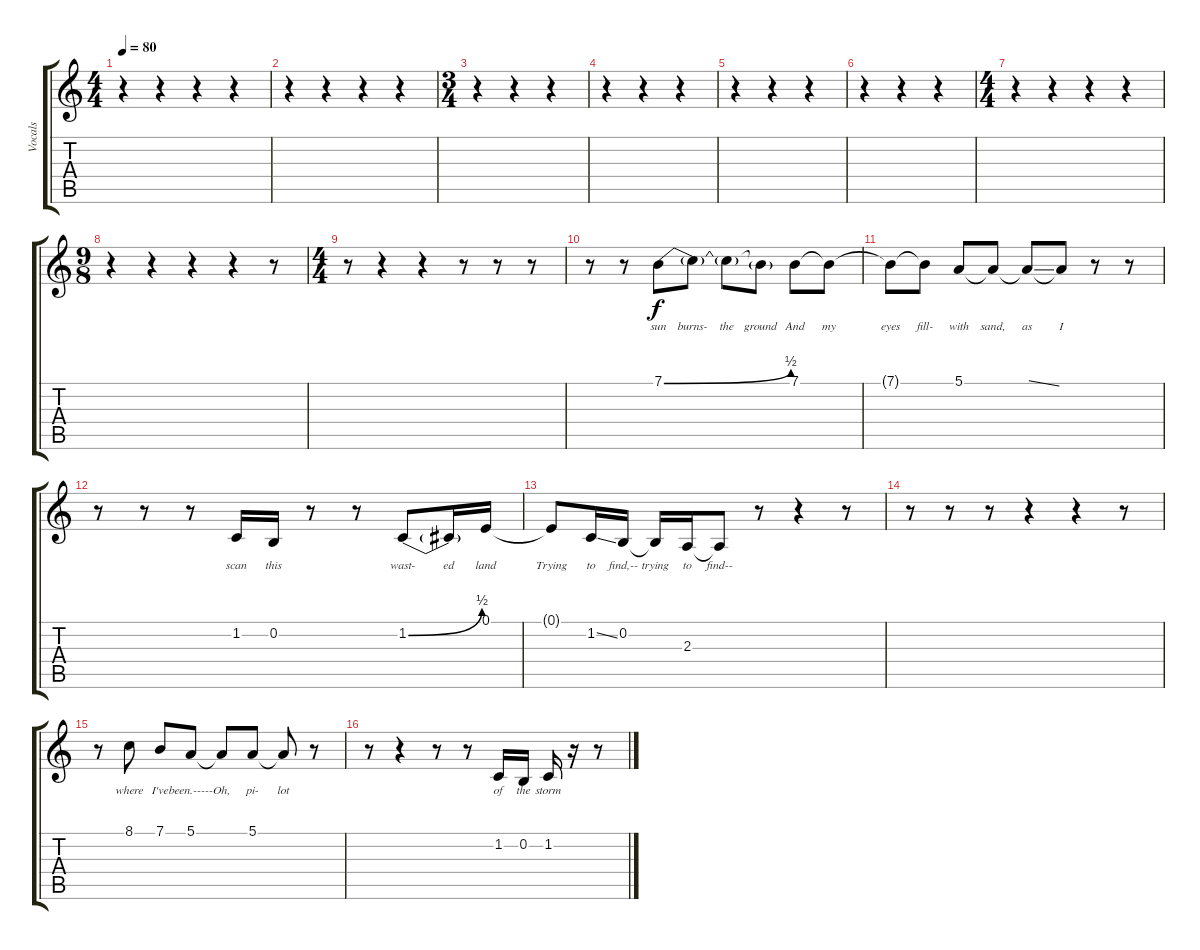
\track ("Vocals" "Vocals") {instrument tenorsax}
\staff {score tabs}
\tuning (E4 B3 G3 D3 A2 E2) {hide}
\ts (4 4)
\tempo 80
\clef g2
\ks c
r.4{dy f} r.4 r.4 r.4 |
r.4 r.4 r.4 r.4 |
\ts (3 4)
r.4 r.4 r.4 |
r.4 r.4 r.4 |
r.4 r.4 r.4 |
r.4 r.4 r.4 |
\ts (4 4)
r.4 r.4 r.4 r.4 |
\ts (9 8)
r.4 r.4 r.4 r.4 r.8 |
\ts (4 4)
r.8 r.4 r.4 r.8 r.8 r.8 |
r.8 r.8 7.1{be (bend 0 0 60 2)}.8{lyrics (0 "sun") lyrics (1 "") lyrics (2 "") lyrics (3 "") lyrics (4 "")} 7.1{t}.8{lyrics (0 "burns-") lyrics (1 "") lyrics (2 "") lyrics (3 "") lyrics (4 "")} 7.1{t}.8{lyrics (0 "the") lyrics (1 "") lyrics (2 "") lyrics (3 "") lyrics (4 "")} 7.1{t}.8{lyrics (0 "ground") lyrics (1 "") lyrics (2 "") lyrics (3 "") lyrics (4 "")} 7.1.8{lyrics (0 "And") lyrics (1 "") lyrics (2 "") lyrics (3 "") lyrics (4 "")} 7.1{t}.8{lyrics (0 "my") lyrics (1 "") lyrics (2 "") lyrics (3 "") lyrics (4 "")} |
7.1{t}.8{lyrics (0 "eyes") lyrics (1 "") lyrics (2 "") lyrics (3 "") lyrics (4 "")} 7.1{t}.8{lyrics (0 "fill-") lyrics (1 "") lyrics (2 "") lyrics (3 "") lyrics (4 "")} 5.1.8{lyrics (0 "with") lyrics (1 "") lyrics (2 "") lyrics (3 "") lyrics (4 "")} 5.1{t}.8{lyrics (0 "sand,") lyrics (1 "") lyrics (2 "") lyrics (3 "") lyrics (4 "")} 5.1{ss t}.8{lyrics (0 "as") lyrics (1 "") lyrics (2 "") lyrics (3 "") lyrics (4 "")} 5.1{t}.8{lyrics (0 "I") lyrics (1 "") lyrics (2 "") lyrics (3 "") lyrics (4 "")} r.8 r.8 |
r.8 r.8 r.8 1.2.16{lyrics (0 "scan") lyrics (1 "") lyrics (2 "") lyrics (3 "") lyrics (4 "")} 0.2.16{lyrics (0 "this") lyrics (1 "") lyrics (2 "") lyrics (3 "") lyrics (4 "")} r.8 r.8 1.2{be (bend 0 0 60 2)}.8{lyrics (0 "wast-") lyrics (1 "") lyrics (2 "") lyrics (3 "") lyrics (4 "")} 1.2{t}.16{lyrics (0 "ed") lyrics (1 "") lyrics (2 "") lyrics (3 "") lyrics (4 "")} 0.1.16{lyrics (0 "land") lyrics (1 "") lyrics (2 "") lyrics (3 "") lyrics (4 "")} |
0.1{t}.8{lyrics (0 "Trying") lyrics (1 "") lyrics (2 "") lyrics (3 "") lyrics (4 "")} 1.2{ss}.16{lyrics (0 "to") lyrics (1 "") lyrics (2 "") lyrics (3 "") lyrics (4 "")} 0.2.16{lyrics (0 "find,--") lyrics (1 "") lyrics (2 "") lyrics (3 "") lyrics (4 "")} 0.2{t}.16{lyrics (0 "trying") lyrics (1 "") lyrics (2 "") lyrics (3 "") lyrics (4 "")} 2.3.16{lyrics (0 "to") lyrics (1 "") lyrics (2 "") lyrics (3 "") lyrics (4 "")} 2.3{t}.8{lyrics (0 "find--") lyrics (1 "") lyrics (2 "") lyrics (3 "") lyrics (4 "")} r.8 r.4 r.8 |
r.8 r.8 r.8 r.4 r.4 r.8 |
r.8 8.1.8{lyrics (0 "where") lyrics (1 "") lyrics (2 "") lyrics (3 "") lyrics (4 "")} 7.1.8{lyrics (0 "I've") lyrics (1 "") lyrics (2 "") lyrics (3 "") lyrics (4 "")} 5.1.8{lyrics (0 "been.-----") lyrics (1 "") lyrics (2 "") lyrics (3 "") lyrics (4 "")} 5.1{t}.8{lyrics (0 "Oh,") lyrics (1 "") lyrics (2 "") lyrics (3 "") lyrics (4 "")} 5.1.8{lyrics (0 "pi-") lyrics (1 "") lyrics (2 "") lyrics (3 "") lyrics (4 "")} 5.1{t}.8{lyrics (0 "lot") lyrics (1 "") lyrics (2 "") lyrics (3 "") lyrics (4 "")} r.8 |
r.8 r.4 r.8 r.8 1.2.16{lyrics (0 "of") lyrics (1 "") lyrics (2 "") lyrics (3 "") lyrics (4 "")} 0.2.16{lyrics (0 "the") lyrics (1 "") lyrics (2 "") lyrics (3 "") lyrics (4 "")} 1.2.16{lyrics (0 "storm") lyrics (1 "") lyrics (2 "") lyrics (3 "") lyrics (4 "")} r.16 r.8
